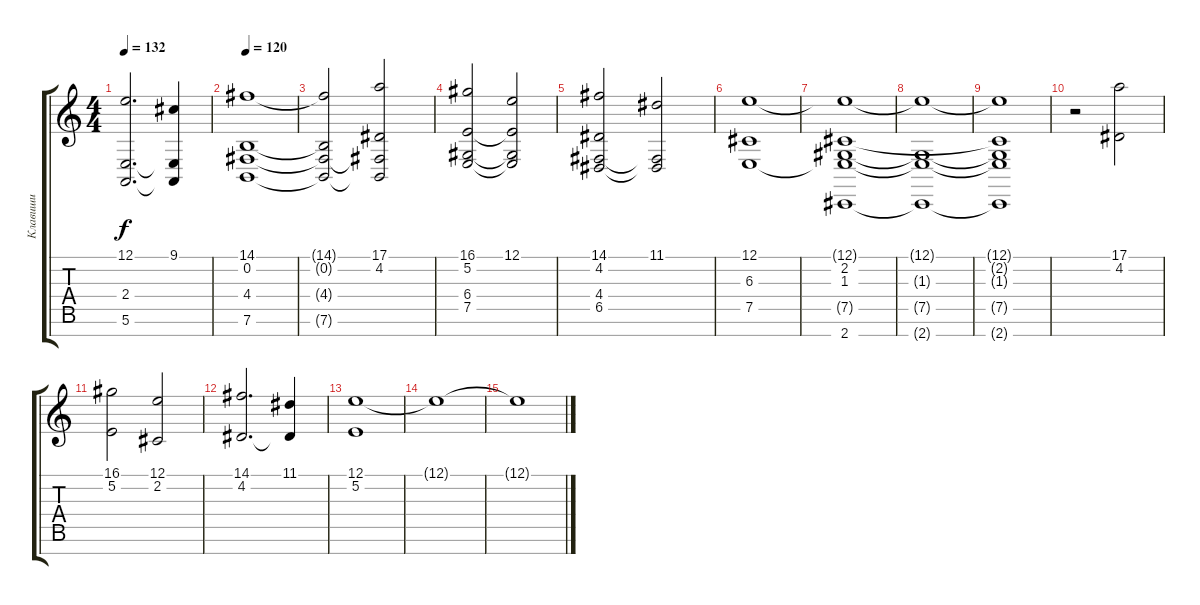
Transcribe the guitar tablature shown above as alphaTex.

\track ("Клавиши" "Клавиши") {instrument pad8sweep}
\staff {score tabs}
\tuning (E4 B3 G3 D3 A2 E2 B1) {hide}
\ts (4 4)
\tempo 132
\clef g2
\ks c
(12.1 2.4 5.6).2{d dy f} (9.1 2.4{t} 5.6{t}).4 |
\tempo 120
(14.1 0.2 4.4 7.6).1 |
(14.1{t} 0.2{t} 4.4{t} 7.6{t}).2 (17.1 4.2 4.4{t} 7.6{t}).2 |
(16.1 5.2 6.4 7.5).2 (12.1 5.2{t} 6.4{t} 7.5{t}).2 |
(14.1 4.2 4.4 6.5).2 (11.1 4.4{t} 6.5{t}).2 |
(12.1 6.3 7.5).1 |
(12.1{t} 2.2 1.3 7.5{t} 2.7).1 |
(12.1{t} 1.3{t} 7.5{t} 2.7{t}).1 |
(12.1{t} 2.2{t} 1.3{t} 7.5{t} 2.7{t}).1 |
r.2 (17.1 4.2).2 |
(16.1 5.2).2 (12.1 2.2).2 |
(14.1 4.2).2{d} (11.1 4.2{t}).4 |
(12.1 5.2).1 |
12.1{t}.1 |
12.1{t}.1
